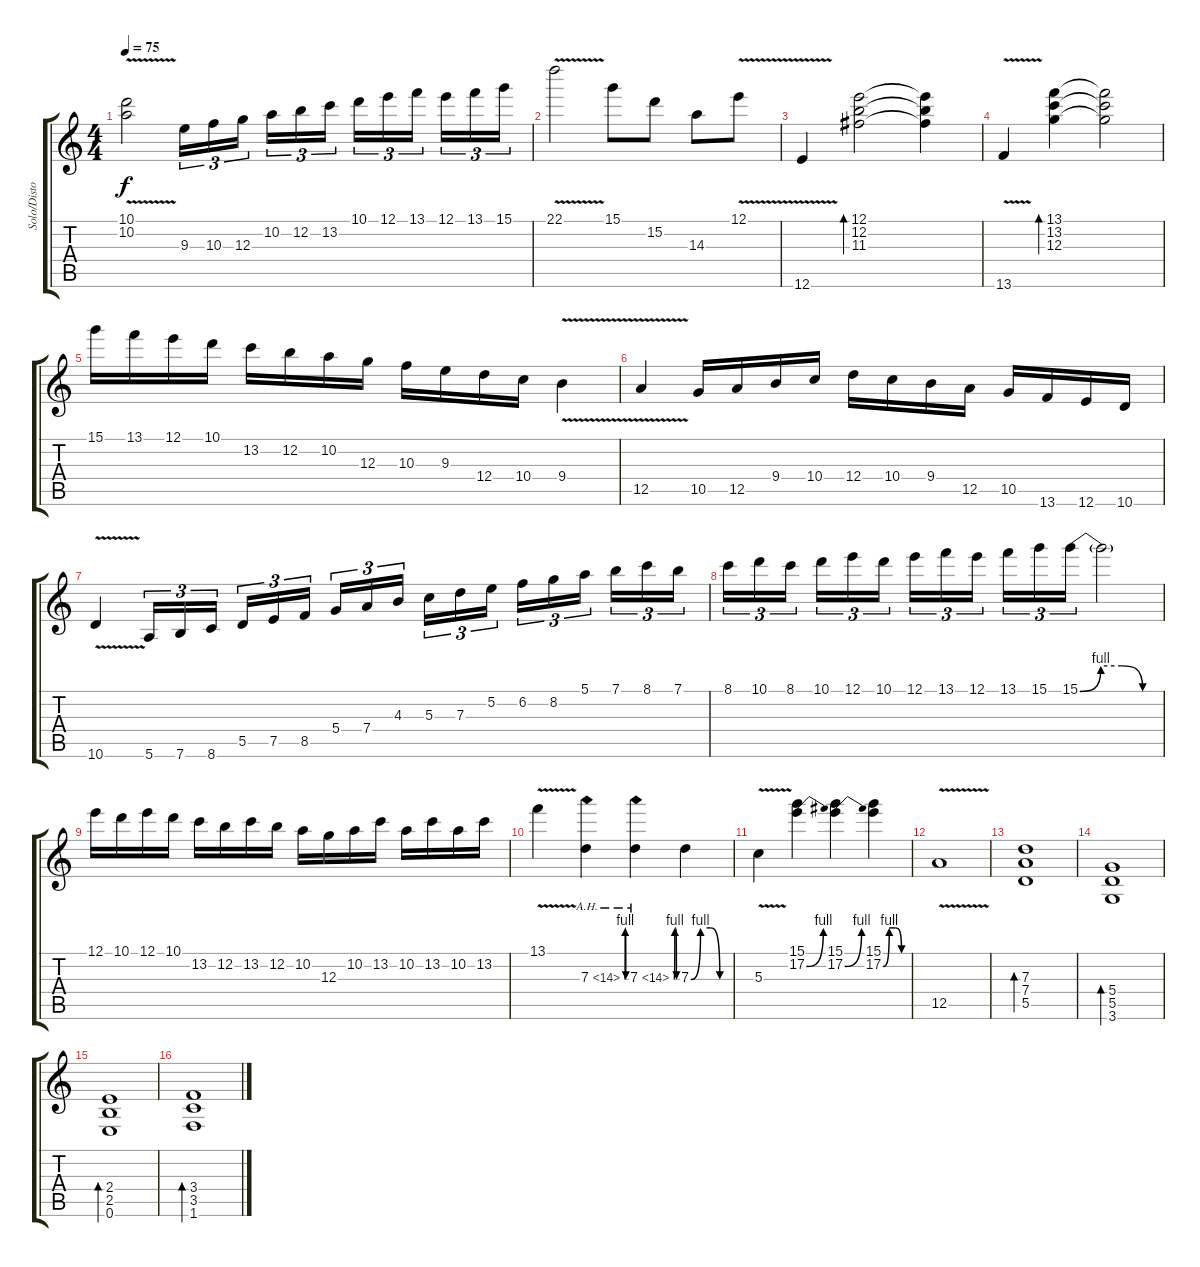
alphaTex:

\track ("Solo/Distorção" "Solo/Disto") {instrument distortionguitar}
\staff {score tabs}
\tuning (E4 B3 G3 D3 A2 E2) {hide}
\ts (4 4)
\tempo 75
\clef g2
\ks c
(10.1{v} 10.2{v}).2{dy f volume 12} 9.3.16{tu (3 2)} 10.3.16{tu (3 2)} 12.3.16{tu (3 2)} 10.2.16{tu (3 2)} 12.2.16{tu (3 2)} 13.2.16{tu (3 2)} 10.1.16{tu (3 2)} 12.1.16{tu (3 2)} 13.1.16{tu (3 2)} 12.1.16{tu (3 2)} 13.1.16{tu (3 2)} 15.1.16{tu (3 2)} |
22.1{v}.2 15.1.8 15.2.8 14.3.8 12.1{v}.8 |
12.6{v}.4 (12.1 12.2 11.3).2{bd 120} (12.1{t} 12.2{t} 11.3{t}).4 |
13.6{v}.4 (13.1 13.2 12.3).4{bd 120} (13.1{t} 13.2{t} 12.3{t}).2 |
15.1.16 13.1.16 12.1.16 10.1.16 13.2.16 12.2.16 10.2.16 12.3.16 10.3.16 9.3.16 12.4.16 10.4.16 9.4{v}.4 |
12.5{v}.4 10.5.16 12.5.16 9.4.16 10.4.16 12.4.16 10.4.16 9.4.16 12.5.16 10.5.16 13.6.16 12.6.16 10.6.16 |
10.6{v}.4 5.6.16{tu (3 2)} 7.6.16{tu (3 2)} 8.6.16{tu (3 2)} 5.5.16{tu (3 2)} 7.5.16{tu (3 2)} 8.5.16{tu (3 2)} 5.4.16{tu (3 2)} 7.4.16{tu (3 2)} 4.3.16{tu (3 2)} 5.3.16{tu (3 2)} 7.3.16{tu (3 2)} 5.2.16{tu (3 2)} 6.2.16{tu (3 2)} 8.2.16{tu (3 2)} 5.1.16{tu (3 2)} 7.1.16{tu (3 2)} 8.1.16{tu (3 2)} 7.1.16{tu (3 2)} |
8.1.16{tu (3 2)} 10.1.16{tu (3 2)} 8.1.16{tu (3 2)} 10.1.16{tu (3 2)} 12.1.16{tu (3 2)} 10.1.16{tu (3 2)} 12.1.16{tu (3 2)} 13.1.16{tu (3 2)} 12.1.16{tu (3 2)} 13.1.16{tu (3 2)} 15.1.16{tu (3 2)} 15.1{be (custom 0 0 15 4 30 4 45 0 60 0)}.16{tu (3 2)} 15.1{t}.2 |
12.1.16 10.1.16 12.1.16 10.1.16 13.2.16 12.2.16 13.2.16 12.2.16 10.2.16 12.3.16 10.2.16 13.2.16 10.2.16 13.2.16 10.2.16 13.2.16 |
13.1{v}.4 7.3{be (custom 0 0 15 4 30 4 45 0 60 0) ah 7}.4 7.3{be (custom 0 0 15 4 30 4 45 0 60 0) ah 7}.4 7.3{be (custom 0 0 15 4 30 4 45 0 60 0)}.4 |
5.3{v}.4 (15.1 17.2{be (bend 0 0 60 4)}).4 (15.1 17.2{be (bend 0 0 60 4)}).4 (15.1 17.2{be (custom 0 0 15 4 30 4 45 0 60 0)}).4 |
12.5{v}.1 |
(7.3 7.4 5.5).1{bd 120 volume 9} |
(5.4 5.5 3.6).1{bd 120} |
(2.4 2.5 0.6).1{bd 120} |
(3.4 3.5 1.6).1{bd 120}
